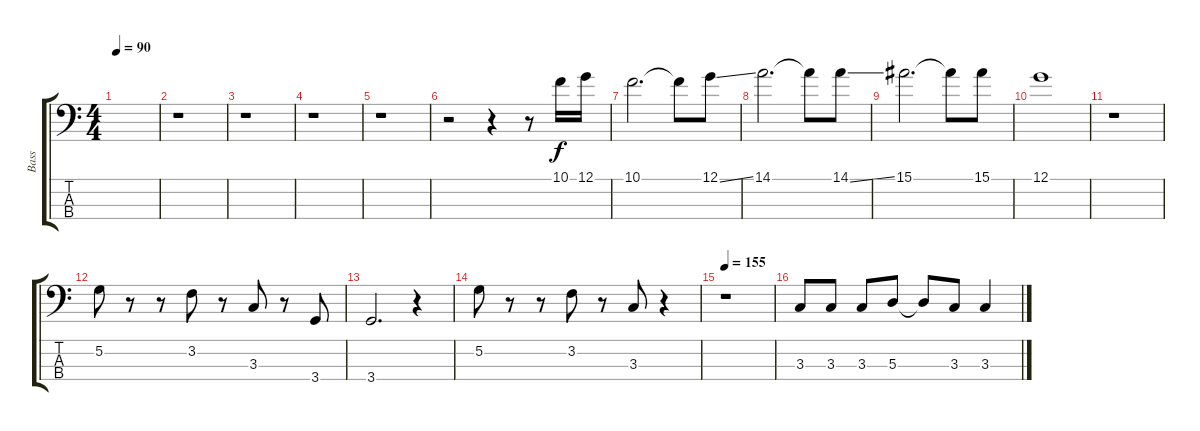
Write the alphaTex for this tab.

\track ("Bass" "Bass") {instrument acousticbass}
\staff {score tabs}
\tuning (G2 D2 A1 E1) {hide}
\ts (4 4)
\tempo 90
\clef f4
\ks c
|
r.1 |
r.1 |
r.1 |
r.1 |
r.2 r.4 r.8 10.1.16 12.1.16 |
10.1.2{d} 10.1{t}.8 12.1{ss}.8 |
14.1.2{d} 14.1{t}.8 14.1{ss}.8 |
15.1.2{d} 15.1{t}.8 15.1.8 |
12.1.1 |
r.1 |
5.2.8 r.8 r.8 3.2.8 r.8 3.3.8 r.8 3.4.8 |
3.4.2{d} r.4 |
5.2.8 r.8 r.8 3.2.8 r.8 3.3.8 r.4 |
\tempo 155
r.1 |
3.3.8 3.3.8 3.3.8 5.3.8 5.3{t}.8 3.3.8 3.3.4
